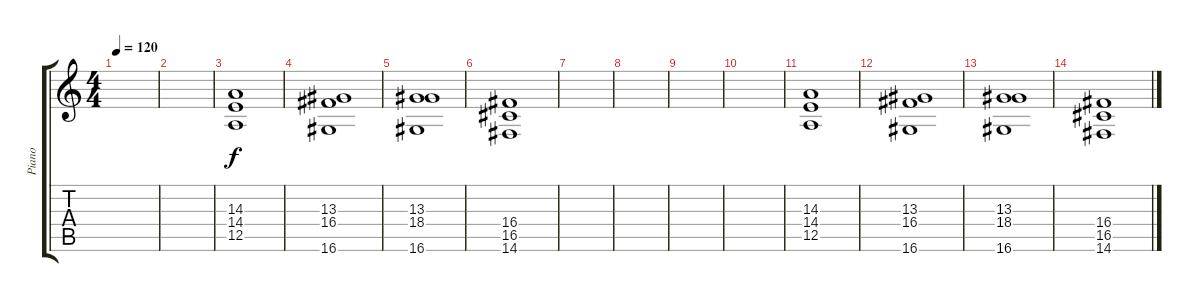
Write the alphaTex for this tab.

\track ("Piano" "Piano") {instrument acousticgrandpiano}
\staff {score tabs}
\tuning (E4 B3 G3 D3 A2 E2) {hide}
\ts (4 4)
\tempo 120
\clef g2
\ks c
|
|
(14.3 14.4 12.5).1 |
(13.3 16.4 16.6).1 |
(13.3 18.4 16.6).1 |
(16.4 16.5 14.6).1 |
|
|
|
|
(14.3 14.4 12.5).1 |
(13.3 16.4 16.6).1 |
(13.3 18.4 16.6).1 |
(16.4 16.5 14.6).1
